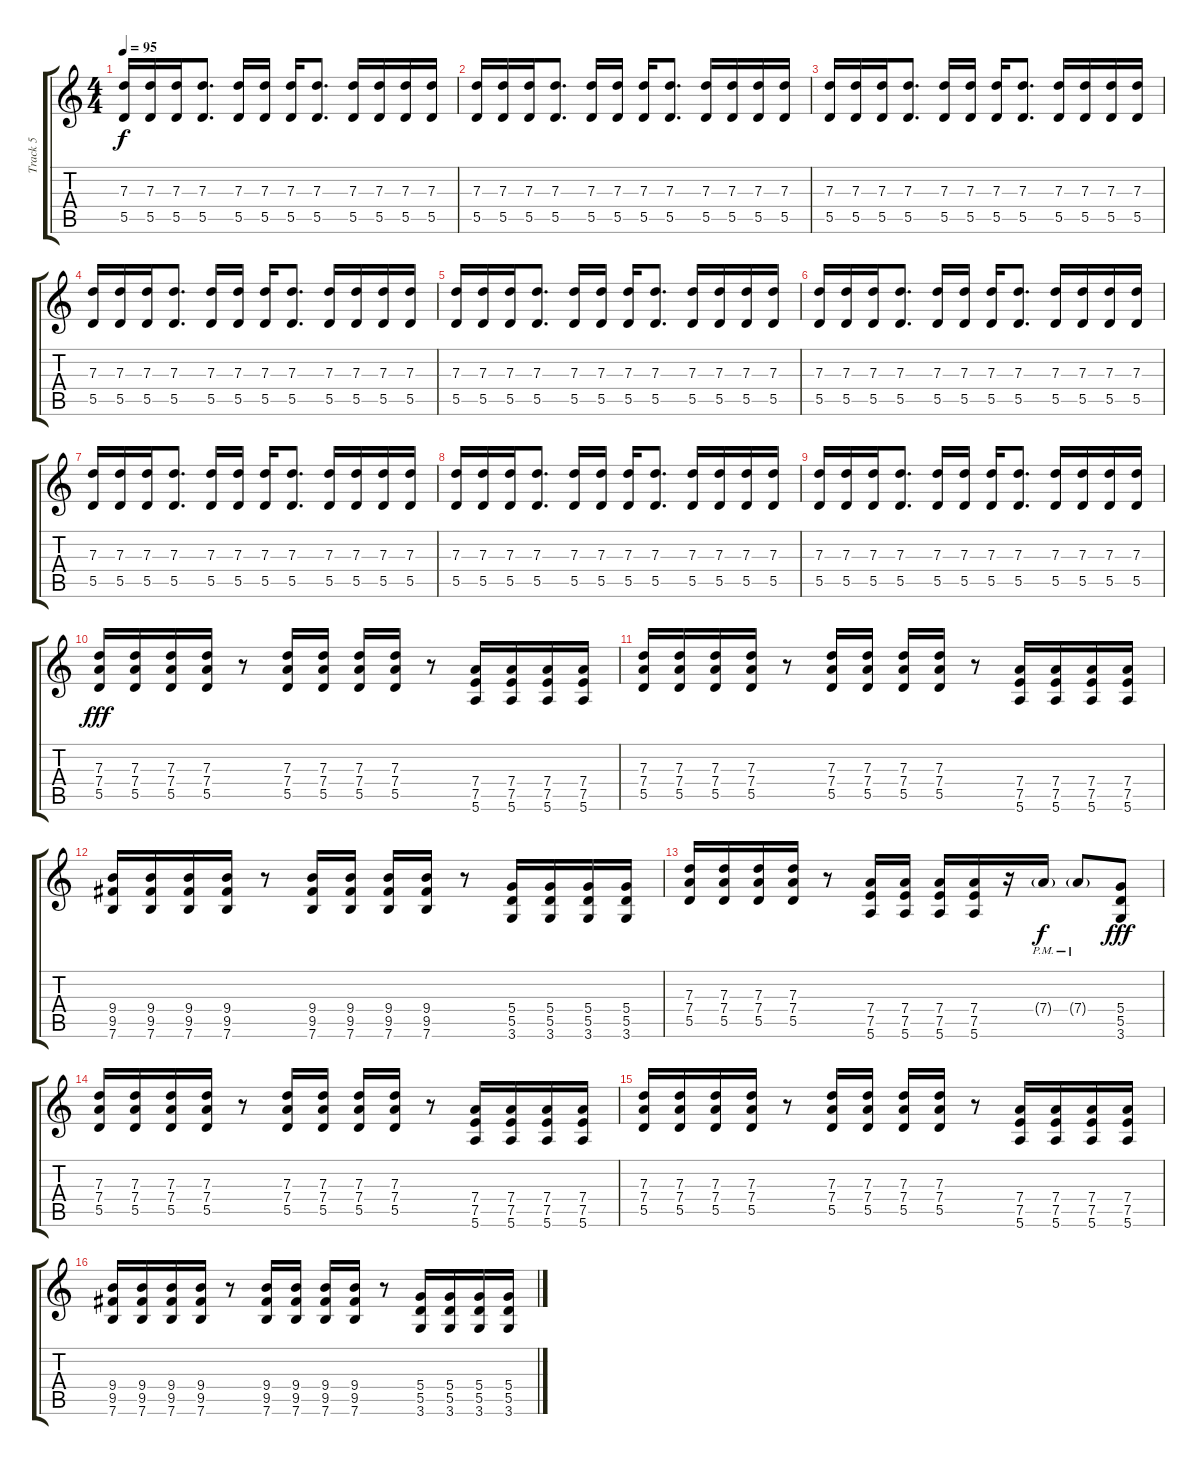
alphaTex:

\track ("Track 5" "Track 5") {instrument overdrivenguitar}
\staff {score tabs}
\tuning (E4 B3 G3 D3 A2 E2) {hide}
\ts (4 4)
\tempo 95
\clef g2
\ks c
(7.3 5.5).16{dy f} (7.3 5.5).16 (7.3 5.5).16 (7.3 5.5).8{d} (7.3 5.5).16 (7.3 5.5).16 (7.3 5.5).16 (7.3 5.5).8{d} (7.3 5.5).16 (7.3 5.5).16 (7.3 5.5).16 (7.3 5.5).16 |
(7.3 5.5).16{instrument overdrivenguitar} (7.3 5.5).16 (7.3 5.5).16 (7.3 5.5).8{d} (7.3 5.5).16 (7.3 5.5).16 (7.3 5.5).16 (7.3 5.5).8{d} (7.3 5.5).16 (7.3 5.5).16 (7.3 5.5).16 (7.3 5.5).16 |
(7.3 5.5).16 (7.3 5.5).16 (7.3 5.5).16 (7.3 5.5).8{d} (7.3 5.5).16 (7.3 5.5).16 (7.3 5.5).16 (7.3 5.5).8{d} (7.3 5.5).16 (7.3 5.5).16 (7.3 5.5).16 (7.3 5.5).16 |
(7.3 5.5).16 (7.3 5.5).16 (7.3 5.5).16 (7.3 5.5).8{d} (7.3 5.5).16 (7.3 5.5).16 (7.3 5.5).16 (7.3 5.5).8{d} (7.3 5.5).16 (7.3 5.5).16 (7.3 5.5).16 (7.3 5.5).16 |
(7.3 5.5).16 (7.3 5.5).16 (7.3 5.5).16 (7.3 5.5).8{d} (7.3 5.5).16 (7.3 5.5).16 (7.3 5.5).16 (7.3 5.5).8{d} (7.3 5.5).16 (7.3 5.5).16 (7.3 5.5).16 (7.3 5.5).16 |
(7.3 5.5).16 (7.3 5.5).16 (7.3 5.5).16 (7.3 5.5).8{d} (7.3 5.5).16 (7.3 5.5).16 (7.3 5.5).16 (7.3 5.5).8{d} (7.3 5.5).16 (7.3 5.5).16 (7.3 5.5).16 (7.3 5.5).16 |
(7.3 5.5).16 (7.3 5.5).16 (7.3 5.5).16 (7.3 5.5).8{d} (7.3 5.5).16 (7.3 5.5).16 (7.3 5.5).16 (7.3 5.5).8{d} (7.3 5.5).16 (7.3 5.5).16 (7.3 5.5).16 (7.3 5.5).16 |
(7.3 5.5).16 (7.3 5.5).16 (7.3 5.5).16 (7.3 5.5).8{d} (7.3 5.5).16 (7.3 5.5).16 (7.3 5.5).16 (7.3 5.5).8{d} (7.3 5.5).16 (7.3 5.5).16 (7.3 5.5).16 (7.3 5.5).16 |
(7.3 5.5).16 (7.3 5.5).16 (7.3 5.5).16 (7.3 5.5).8{d} (7.3 5.5).16 (7.3 5.5).16 (7.3 5.5).16 (7.3 5.5).8{d} (7.3 5.5).16 (7.3 5.5).16 (7.3 5.5).16 (7.3 5.5).16 |
(7.3 7.4 5.5).16{dy fff} (7.3 7.4 5.5).16 (7.3 7.4 5.5).16 (7.3 7.4 5.5).16 r.8 (7.3 7.4 5.5).16 (7.3 7.4 5.5).16 (7.3 7.4 5.5).16 (7.3 7.4 5.5).16 r.8 (7.4 7.5 5.6).16 (7.4 7.5 5.6).16 (7.4 7.5 5.6).16 (7.4 7.5 5.6).16 |
(7.3 7.4 5.5).16 (7.3 7.4 5.5).16 (7.3 7.4 5.5).16 (7.3 7.4 5.5).16 r.8 (7.3 7.4 5.5).16 (7.3 7.4 5.5).16 (7.3 7.4 5.5).16 (7.3 7.4 5.5).16 r.8 (7.4 7.5 5.6).16 (7.4 7.5 5.6).16 (7.4 7.5 5.6).16 (7.4 7.5 5.6).16 |
(9.4 9.5 7.6).16 (9.4 9.5 7.6).16 (9.4 9.5 7.6).16 (9.4 9.5 7.6).16 r.8 (9.4 9.5 7.6).16 (9.4 9.5 7.6).16 (9.4 9.5 7.6).16 (9.4 9.5 7.6).16 r.8 (5.4 5.5 3.6).16 (5.4 5.5 3.6).16 (5.4 5.5 3.6).16 (5.4 5.5 3.6).16 |
(7.3 7.4 5.5).16 (7.3 7.4 5.5).16 (7.3 7.4 5.5).16 (7.3 7.4 5.5).16 r.8 (7.4 7.5 5.6).16 (7.4 7.5 5.6).16 (7.4 7.5 5.6).16 (7.4 7.5 5.6).16 r.16 7.4{g pm}.16{dy f} 7.4{g pm}.8 (5.4 5.5 3.6).8{dy fff} |
(7.3 7.4 5.5).16 (7.3 7.4 5.5).16 (7.3 7.4 5.5).16 (7.3 7.4 5.5).16 r.8 (7.3 7.4 5.5).16 (7.3 7.4 5.5).16 (7.3 7.4 5.5).16 (7.3 7.4 5.5).16 r.8 (7.4 7.5 5.6).16 (7.4 7.5 5.6).16 (7.4 7.5 5.6).16 (7.4 7.5 5.6).16 |
(7.3 7.4 5.5).16 (7.3 7.4 5.5).16 (7.3 7.4 5.5).16 (7.3 7.4 5.5).16 r.8 (7.3 7.4 5.5).16 (7.3 7.4 5.5).16 (7.3 7.4 5.5).16 (7.3 7.4 5.5).16 r.8 (7.4 7.5 5.6).16 (7.4 7.5 5.6).16 (7.4 7.5 5.6).16 (7.4 7.5 5.6).16 |
(9.4 9.5 7.6).16 (9.4 9.5 7.6).16 (9.4 9.5 7.6).16 (9.4 9.5 7.6).16 r.8 (9.4 9.5 7.6).16 (9.4 9.5 7.6).16 (9.4 9.5 7.6).16 (9.4 9.5 7.6).16 r.8 (5.4 5.5 3.6).16 (5.4 5.5 3.6).16 (5.4 5.5 3.6).16 (5.4 5.5 3.6).16
